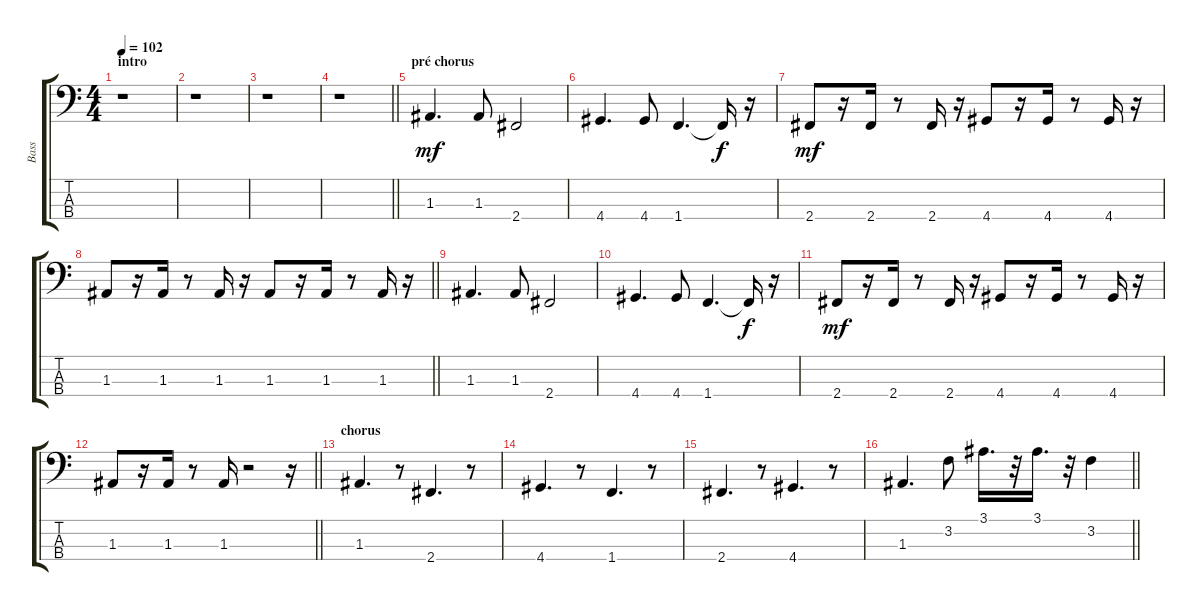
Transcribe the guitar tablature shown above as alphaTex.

\track ("Bass" "Bass") {instrument electricbassfinger}
\staff {score tabs}
\tuning (G2 D2 A1 E1) {hide}
\ts (4 4)
\section ("" "intro")
\tempo 102
\clef f4
\ks c
r.1{dy mf instrument electricbassfinger} |
r.1 |
r.1 |
\barLineRight lightlight
r.1 |
\section ("" "pré chorus")
1.3.4{d} 1.3.8 2.4.2 |
4.4.4{d} 4.4.8 1.4.4{d} 1.4{t}.16{dy f} r.16 |
2.4.8{dy mf} r.16 2.4.16 r.8 2.4.16 r.16 4.4.8 r.16 4.4.16 r.8 4.4.16 r.16 |
\barLineRight lightlight
1.3.8 r.16 1.3.16 r.8 1.3.16 r.16 1.3.8 r.16 1.3.16 r.8 1.3.16 r.16 |
1.3.4{d} 1.3.8 2.4.2 |
4.4.4{d} 4.4.8 1.4.4{d} 1.4{t}.16{dy f} r.16 |
2.4.8{dy mf} r.16 2.4.16 r.8 2.4.16 r.16 4.4.8 r.16 4.4.16 r.8 4.4.16 r.16 |
\barLineRight lightlight
1.3.8 r.16 1.3.16 r.8 1.3.16 r.2 r.16 |
\section ("" "chorus")
1.3.4{d} r.8 2.4.4{d} r.8 |
4.4.4{d} r.8 1.4.4{d} r.8 |
2.4.4{d} r.8 4.4.4{d} r.8 |
\barLineRight lightlight
1.3.4{d} 3.2.8 3.1.16{d} r.32 3.1.16{d} r.32 3.2.4
